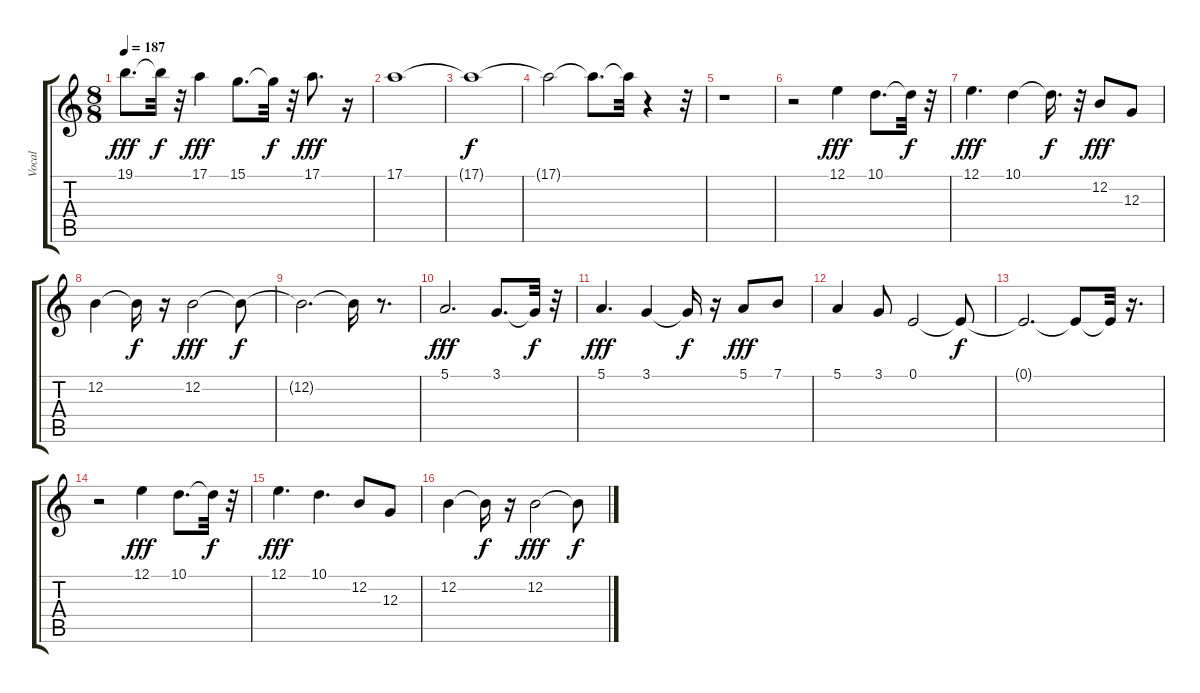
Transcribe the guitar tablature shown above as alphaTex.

\track ("Vocal" "Vocal") {instrument fx5brightness}
\staff {score tabs}
\tuning (E4 B3 G3 D3 A2 E2) {hide}
\ts (8 8)
\tempo 187
\clef g2
\ks c
19.1.8{d dy fff} 19.1{t}.32{dy f} r.32 17.1.4{dy fff} 15.1.8{d} 15.1{t}.32{dy f} r.32 17.1.8{d dy fff} r.16 |
17.1.1 |
17.1{t}.1{dy f} |
17.1{t}.2 17.1{t}.8{d} 17.1{t}.32 r.4 r.32 |
r.1 |
r.2 12.1.4{dy fff} 10.1.8{d} 10.1{t}.32{dy f} r.32 |
12.1.4{d dy fff} 10.1.4 10.1{t}.16{d dy f} r.32 12.2.8{dy fff} 12.3.8 |
12.2.4 12.2{t}.16{dy f} r.16 12.2.2{dy fff} 12.2{t}.8{dy f} |
12.2{t}.2{d} 12.2{t}.16 r.8{d} |
5.1.2{d dy fff} 3.1.8{d} 3.1{t}.32{dy f} r.32 |
5.1.4{d dy fff} 3.1.4 3.1{t}.16{dy f} r.16 5.1.8{dy fff} 7.1.8 |
5.1.4 3.1.8 0.1.2 0.1{t}.8{dy f} |
0.1{t}.2{d} 0.1{t}.8 0.1{t}.32 r.16{d} |
r.2 12.1.4{dy fff} 10.1.8{d} 10.1{t}.32{dy f} r.32 |
12.1.4{d dy fff} 10.1.4{d} 12.2.8 12.3.8 |
12.2.4 12.2{t}.16{dy f} r.16 12.2.2{dy fff} 12.2{t}.8{dy f}
